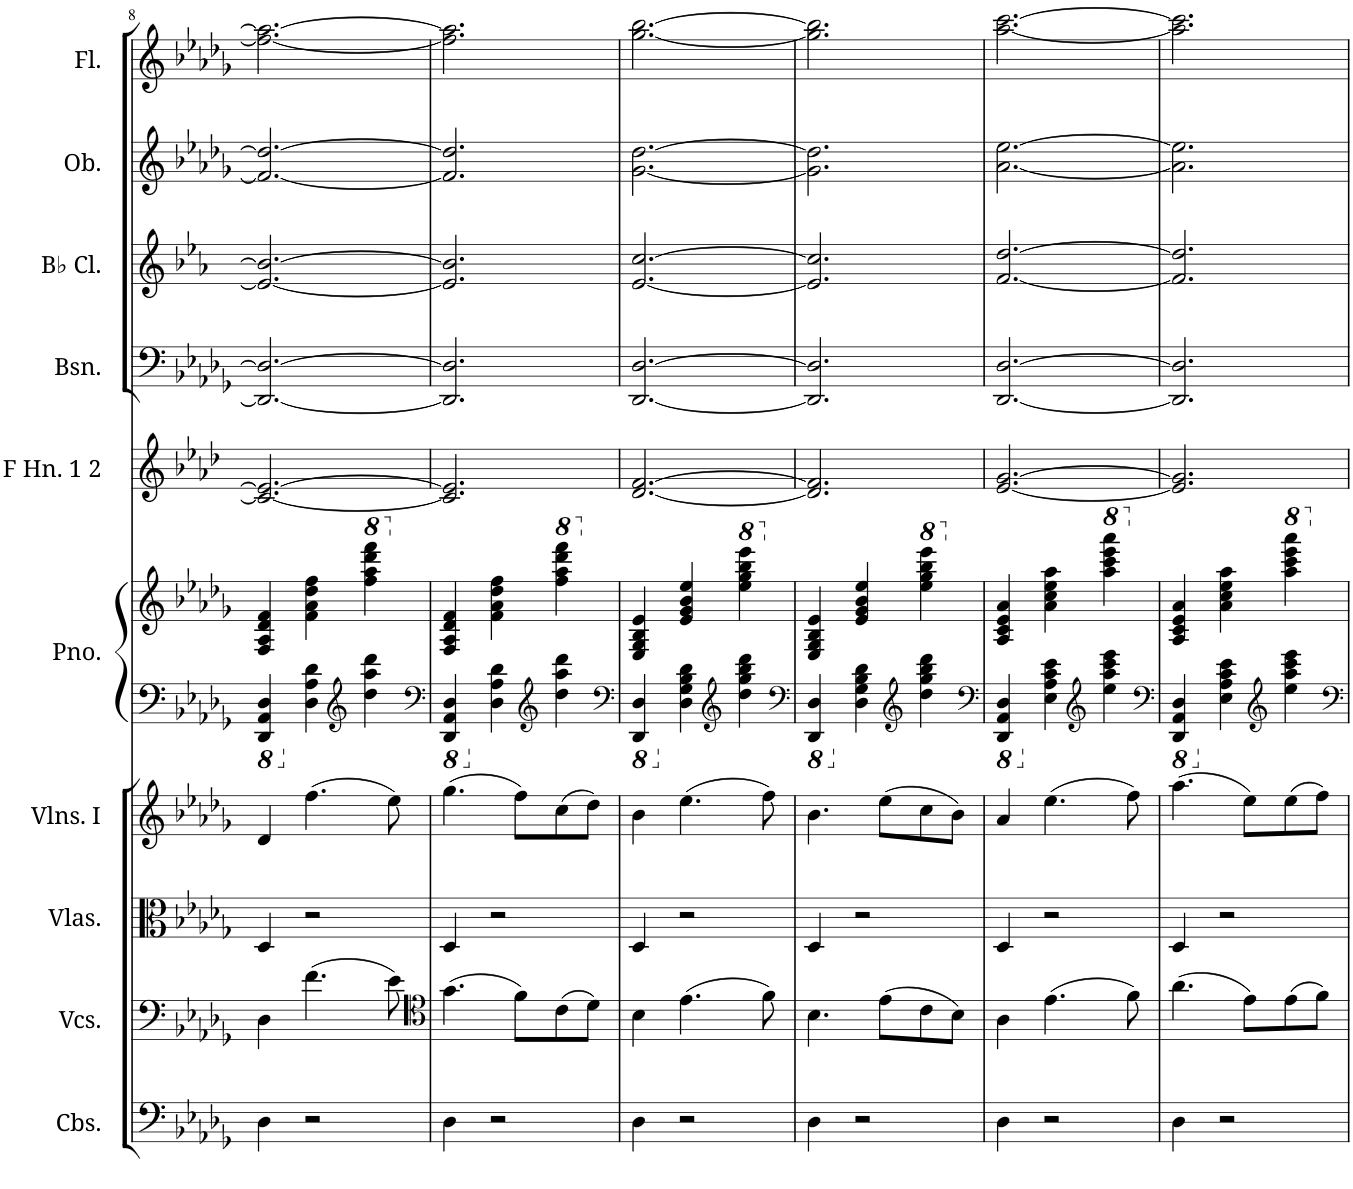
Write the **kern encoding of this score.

**kern	**kern	**kern	**kern	**kern	**kern	**kern	**kern	**kern	**kern	**kern
*part10	*part9	*part8	*part7	*part6	*part6	*part5	*part4	*part3	*part2	*part1
*staff11	*staff10	*staff9	*staff8	*staff7	*staff6	*staff5	*staff4	*staff3	*staff2	*staff1
*I"Contrabasses	*I"Violoncellos	*I"Violas	*I"Violins I	*I"Grand Piano	*	*I"F Horn 1 &amp; 2	*I"Bassoon	*I"Bb Clarinet	*I"Oboe	*I"Flute
*I'Cbs.	*I'Vcs.	*I'Vlas.	*I'Vlns. I	*I'Pno.	*	*I'F Hn. 1 2	*I'Bsn.	*I'Bb Cl.	*I'Ob.	*I'Fl.
!!LO:PB:g=z
*clefF4	*clefF4	*clefC3	*clefG2	*clefF4	*clefG2	*clefG2	*clefF4	*clefG2	*clefG2	*clefG2
*Trd7c12	*	*	*	*	*	*Trd4c7	*	*Trd1c2	*	*
*k[b-e-a-d-g-]	*k[b-e-a-d-g-]	*k[b-e-a-d-g-]	*k[b-e-a-d-g-]	*k[b-e-a-d-g-]	*k[b-e-a-d-g-]	*k[b-e-a-d-]	*k[b-e-a-d-g-]	*k[b-e-a-]	*k[b-e-a-d-g-]	*k[b-e-a-d-g-]
*M6/8	*M6/8	*M6/8	*M6/8	*M6/8	*M6/8	*M6/8	*M6/8	*M6/8	*M6/8	*M6/8
*	*	*	*	*8ba	*	*	*	*	*	*
=8	=8	=8	=8	=8	=8	=8	=8	=8	=8	=8
4D-\	4D-\	4D-/	4d-/	4DDD-/ 4AAA-/ 4DD-/	4F/ 4A-/ 4d-/ 4f/	2.c/_ 2.e-/_	2.DD-/_ 2.D-/_	2.e-/_ 2.b-/_	2.f/_ 2.dd-/_	2.ff\_ 2.aa-\_
*	*	*	*	*X8ba	*	*	*	*	*	*
2r	(4.f\	2r	(4.ff\	4D-\ 4A-\ 4d-\	4f\ 4a-\ 4dd-\ 4ff\	.	.	.	.	.
*	*	*	*	*clefG2	*	*	*	*	*	*
*	*	*	*	*	*8va	*	*	*	*	*
.	.	.	.	4dd-\ 4aa-\ 4ddd-\	4fff\ 4aaa-\ 4dddd-\ 4ffff\	.	.	.	.	.
.	8e-\)	.	8ee-\)	.	.	.	.	.	.	.
=9	=9	=9	=9	=9	=9	=9	=9	=9	=9	=9
*	*clefC4	*	*	*clefF4	*	*	*	*	*	*
*	*	*	*	*8ba	*	*	*	*	*	*
*	*	*	*	*	*X8va	*	*	*	*	*
4D-\	(4.g-\	4D-/	(4.gg-\	4DDD-/ 4AAA-/ 4DD-/	4F/ 4A-/ 4d-/ 4f/	2.c/] 2.e-/]	2.DD-/] 2.D-/]	2.e-/] 2.b-/]	2.f/] 2.dd-/]	2.ff\] 2.aa-\]
*	*	*	*	*X8ba	*	*	*	*	*	*
2r	.	2r	.	4D-\ 4A-\ 4d-\	4f\ 4a-\ 4dd-\ 4ff\	.	.	.	.	.
.	8f\L)	.	8ff\L)	.	.	.	.	.	.	.
*	*	*	*	*clefG2	*	*	*	*	*	*
*	*	*	*	*	*8va	*	*	*	*	*
.	(8c\	.	(8cc\	4dd-\ 4aa-\ 4ddd-\	4fff\ 4aaa-\ 4dddd-\ 4ffff\	.	.	.	.	.
.	8d-\J)	.	8dd-\J)	.	.	.	.	.	.	.
=10	=10	=10	=10	=10	=10	=10	=10	=10	=10	=10
*	*	*	*	*clefF4	*	*	*	*	*	*
*	*	*	*	*8ba	*	*	*	*	*	*
*	*	*	*	*	*X8va	*	*	*	*	*
4D-\	4B-\	4D-/	4b-\	4DDD-/ 4DD-/	4E-/ 4G-/ 4B-/ 4e-/	[2.d-/ [2.f/	[2.DD-/ [2.D-/	[2.e-/ [2.cc/	[2.g-\ [2.dd-\	[2.gg-\ [2.bb-\
*	*	*	*	*X8ba	*	*	*	*	*	*
2r	(4.e-\	2r	(4.ee-\	4D-\ 4G-\ 4B-\ 4d-\	4e-/ 4g-/ 4b-/ 4ee-/	.	.	.	.	.
*	*	*	*	*clefG2	*	*	*	*	*	*
*	*	*	*	*	*8va	*	*	*	*	*
.	.	.	.	4dd-\ 4gg-\ 4bb-\ 4ddd-\	4eee-\ 4ggg-\ 4bbb-\ 4eeee-\	.	.	.	.	.
.	8f\)	.	8ff\)	.	.	.	.	.	.	.
=11	=11	=11	=11	=11	=11	=11	=11	=11	=11	=11
*	*	*	*	*clefF4	*	*	*	*	*	*
*	*	*	*	*8ba	*	*	*	*	*	*
*	*	*	*	*	*X8va	*	*	*	*	*
4D-\	4.B-\	4D-/	4.b-\	4DDD-/ 4DD-/	4E-/ 4G-/ 4B-/ 4e-/	2.d-/] 2.f/]	2.DD-/] 2.D-/]	2.e-/] 2.cc/]	2.g-\] 2.dd-\]	2.gg-\] 2.bb-\]
*	*	*	*	*X8ba	*	*	*	*	*	*
2r	.	2r	.	4D-\ 4G-\ 4B-\ 4d-\	4e-/ 4g-/ 4b-/ 4ee-/	.	.	.	.	.
.	(8e-\L	.	(8ee-\L	.	.	.	.	.	.	.
*	*	*	*	*clefG2	*	*	*	*	*	*
*	*	*	*	*	*8va	*	*	*	*	*
.	8c\	.	8cc\	4dd-\ 4gg-\ 4bb-\ 4ddd-\	4eee-\ 4ggg-\ 4bbb-\ 4eeee-\	.	.	.	.	.
.	8B-\J)	.	8b-\J)	.	.	.	.	.	.	.
=12	=12	=12	=12	=12	=12	=12	=12	=12	=12	=12
*	*	*	*	*clefF4	*	*	*	*	*	*
*	*	*	*	*8ba	*	*	*	*	*	*
*	*	*	*	*	*X8va	*	*	*	*	*
4D-\	4A-\	4D-/	4a-/	4DDD-/ 4AAA-/ 4DD-/	4A-/ 4c/ 4e-/ 4a-/	[2.e-/ [2.g/	[2.DD-/ [2.D-/	[2.f/ [2.dd/	[2.a-\ [2.ee-\	[2.aa-\ [2.ccc\
*	*	*	*	*X8ba	*	*	*	*	*	*
2r	(4.e-\	2r	(4.ee-\	4E-\ 4A-\ 4c\ 4e-\	4a-\ 4cc\ 4ee-\ 4aa-\	.	.	.	.	.
*	*	*	*	*clefG2	*	*	*	*	*	*
*	*	*	*	*	*8va	*	*	*	*	*
.	.	.	.	4ee-\ 4aa-\ 4ccc\ 4eee-\	4aaa-\ 4cccc\ 4eeee-\ 4aaaa-\	.	.	.	.	.
.	8f\)	.	8ff\)	.	.	.	.	.	.	.
=13	=13	=13	=13	=13	=13	=13	=13	=13	=13	=13
*	*	*	*	*clefF4	*	*	*	*	*	*
*	*	*	*	*8ba	*	*	*	*	*	*
*	*	*	*	*	*X8va	*	*	*	*	*
4D-\	(4.a-\	4D-/	(4.aa-\	4DDD-/ 4AAA-/ 4DD-/	4A-/ 4c/ 4e-/ 4a-/	2.e-/] 2.g/]	2.DD-/] 2.D-/]	2.f/] 2.dd/]	2.a-\] 2.ee-\]	2.aa-\] 2.ccc\]
*	*	*	*	*X8ba	*	*	*	*	*	*
2r	.	2r	.	4E-\ 4A-\ 4c\ 4e-\	4a-\ 4cc\ 4ee-\ 4aa-\	.	.	.	.	.
.	8e-\L)	.	8ee-\L)	.	.	.	.	.	.	.
*	*	*	*	*clefG2	*	*	*	*	*	*
*	*	*	*	*	*8va	*	*	*	*	*
.	(8e-\	.	(8ee-\	4ee-\ 4aa-\ 4ccc\ 4eee-\	4aaa-\ 4cccc\ 4eeee-\ 4aaaa-\	.	.	.	.	.
.	8f\J)	.	8ff\J)	.	.	.	.	.	.	.
*	*	*	*	*	*X8va	*	*	*	*	*
=	=	=	=	=	=	=	=	=	=	=
*-	*-	*-	*-	*-	*-	*-	*-	*-	*-	*-
